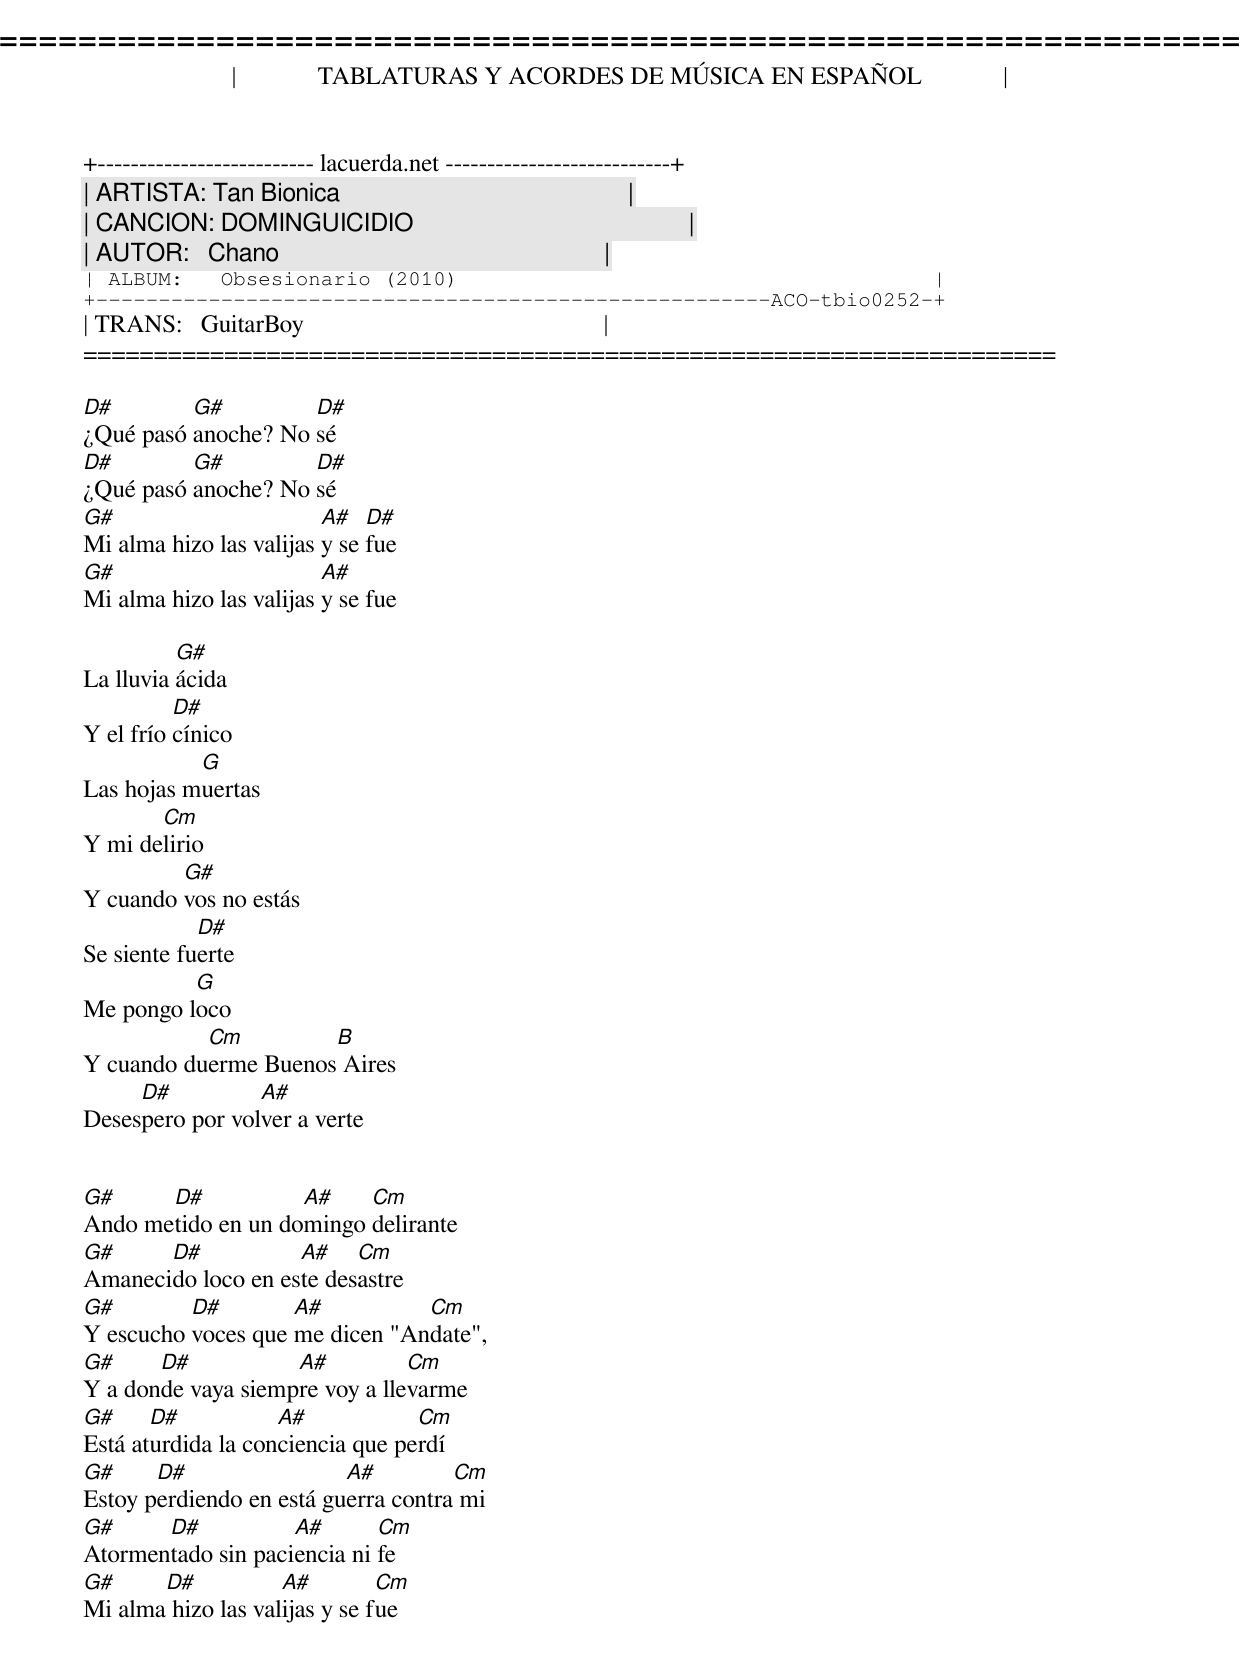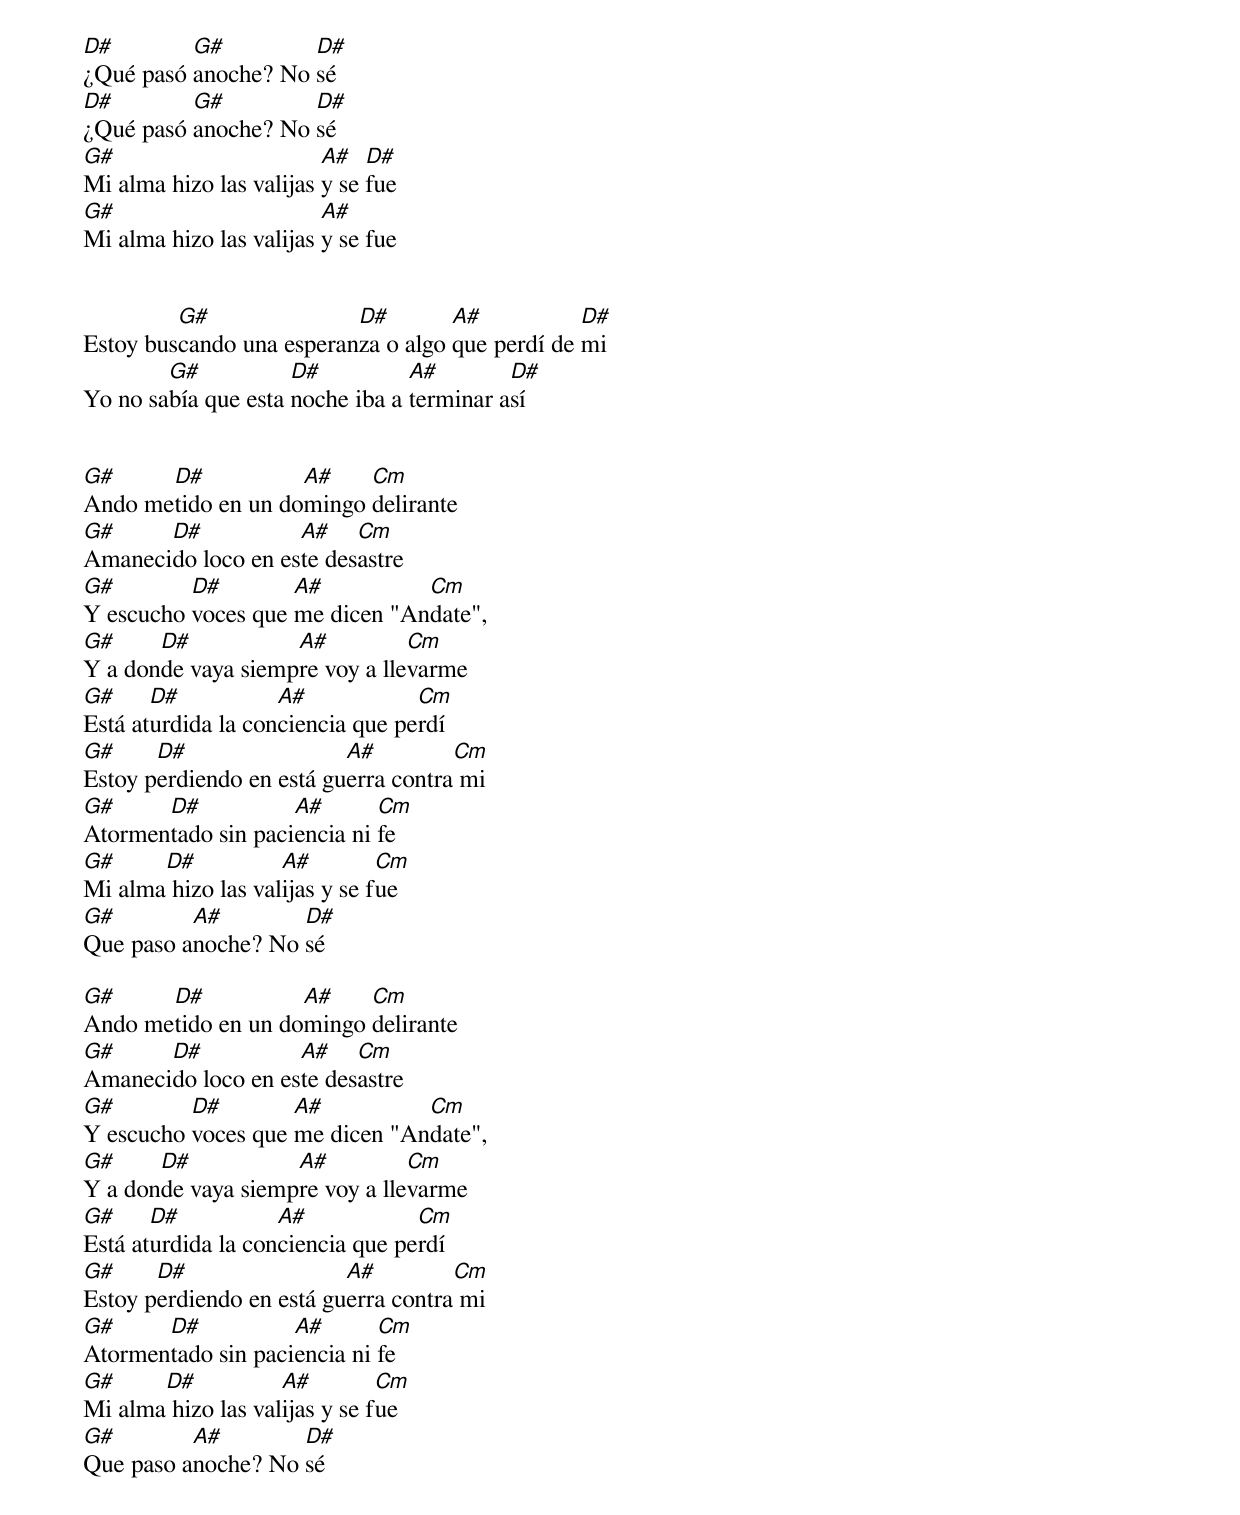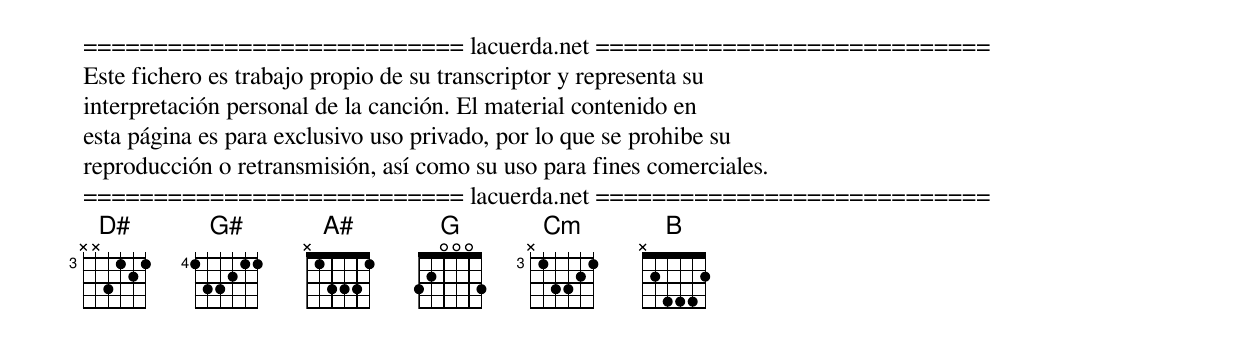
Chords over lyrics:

=====================================================================
|             TABLATURAS Y ACORDES DE MÚSICA EN ESPAÑOL             |
+-------------------------- lacuerda.net ---------------------------+
| ARTISTA: Tan Bionica                                              |
| CANCION: DOMINGUICIDIO                                            |
| AUTOR:   Chano                                                    |
| ALBUM:   Obsesionario (2010)                                      |
+------------------------------------------------------ACO-tbio0252-+
| TRANS:   GuitarBoy                                                |
=====================================================================

D#        G#         D#
¿Qué pasó anoche? No sé
D#        G#         D#
¿Qué pasó anoche? No sé
G#                       A#   D#
Mi alma hizo las valijas y se fue
G#                       A#
Mi alma hizo las valijas y se fue

          G#
La lluvia ácida
          D#
Y el frío cínico
           G
Las hojas muertas
       Cm
Y mi delirio
         G#
Y cuando vos no estás
            D#
Se siente fuerte
          G
Me pongo loco
           Cm         B
Y cuando duerme Buenos Aires
     D#          A#
Desespero por volver a verte


G#     D#           A#    Cm
Ando metido en un domingo delirante
G#     D#           A#    Cm
Amanecido loco en este desastre
G#        D#        A#          Cm
Y escucho voces que me dicen "Andate",
G#     D#           A#          Cm
Y a donde vaya siempre voy a llevarme
G#     D#           A#            Cm
Está aturdida la conciencia que perdí
G#     D#                 A#         Cm
Estoy perdiendo en está guerra contra mi
G#     D#           A#       Cm
Atormentado sin paciencia ni fe
G#     D#           A#         Cm
Mi alma hizo las valijas y se fue

D#        G#         D#
¿Qué pasó anoche? No sé
D#        G#         D#
¿Qué pasó anoche? No sé
G#                       A#   D#
Mi alma hizo las valijas y se fue
G#                       A#
Mi alma hizo las valijas y se fue


         G#               D#        A#           D#
Estoy buscando una esperanza o algo que perdí de mi
        G#           D#          A#        D#
Yo no sabía que esta noche iba a terminar así


G#     D#           A#    Cm
Ando metido en un domingo delirante
G#     D#           A#    Cm
Amanecido loco en este desastre
G#        D#        A#          Cm
Y escucho voces que me dicen "Andate",
G#     D#           A#          Cm
Y a donde vaya siempre voy a llevarme
G#     D#           A#            Cm
Está aturdida la conciencia que perdí
G#     D#                 A#         Cm
Estoy perdiendo en está guerra contra mi
G#     D#           A#       Cm
Atormentado sin paciencia ni fe
G#     D#           A#         Cm
Mi alma hizo las valijas y se fue
G#        A#        D#
Que paso anoche? No sé

G#     D#           A#    Cm
Ando metido en un domingo delirante
G#     D#           A#    Cm
Amanecido loco en este desastre
G#        D#        A#          Cm
Y escucho voces que me dicen "Andate",
G#     D#           A#          Cm
Y a donde vaya siempre voy a llevarme
G#     D#           A#            Cm
Está aturdida la conciencia que perdí
G#     D#                 A#         Cm
Estoy perdiendo en está guerra contra mi
G#     D#           A#       Cm
Atormentado sin paciencia ni fe
G#     D#           A#         Cm
Mi alma hizo las valijas y se fue
G#        A#        D#
Que paso anoche? No sé


=========================== lacuerda.net ============================
Este fichero es trabajo propio de su transcriptor y representa su
interpretación personal de la canción. El material contenido en
esta página es para exclusivo uso privado, por lo que se prohibe su
reproducción o retransmisión, así como su uso para fines comerciales.
=========================== lacuerda.net ============================
